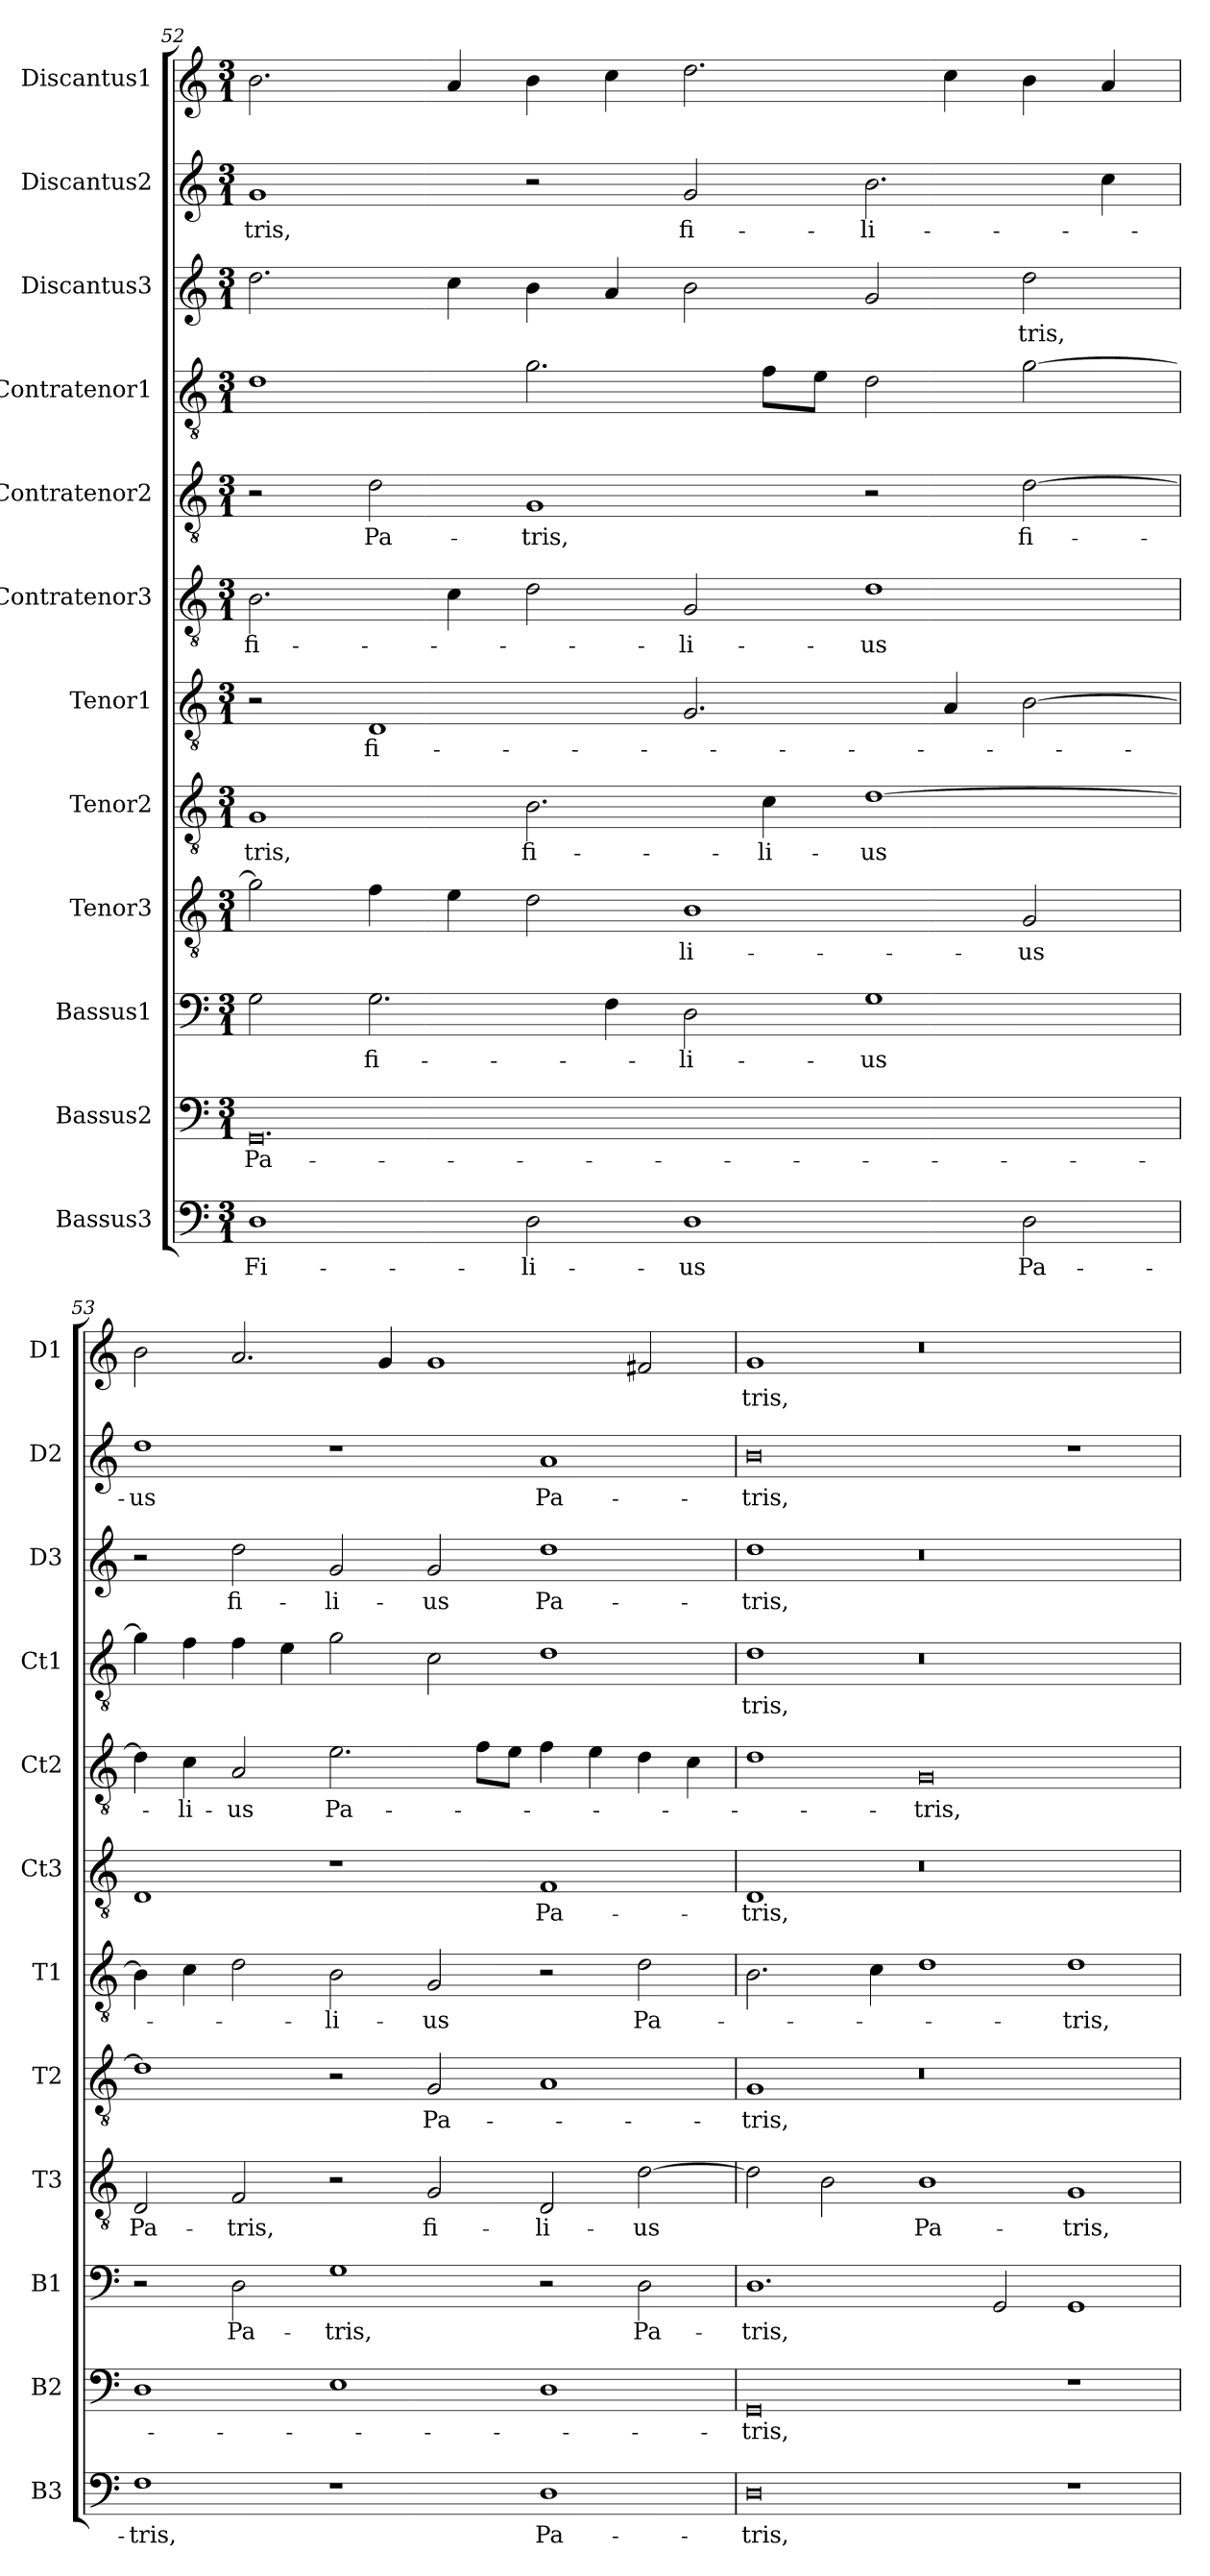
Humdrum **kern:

**kern	**text	**kern	**text	**kern	**text	**kern	**text	**kern	**text	**kern	**text	**kern	**text	**kern	**text	**kern	**text	**kern	**text	**kern	**text	**kern	**text
*part12	*part12	*part11	*part11	*part10	*part10	*part9	*part9	*part8	*part8	*part7	*part7	*part6	*part6	*part5	*part5	*part4	*part4	*part3	*part3	*part2	*part2	*part1	*part1
*staff12	*staff12	*staff11	*staff11	*staff10	*staff10	*staff9	*staff9	*staff8	*staff8	*staff7	*staff7	*staff6	*staff6	*staff5	*staff5	*staff4	*staff4	*staff3	*staff3	*staff2	*staff2	*staff1	*staff1
*I"Bassus3	*	*I"Bassus2	*	*I"Bassus1	*	*I"Tenor3	*	*I"Tenor2	*	*I"Tenor1	*	*I"Contratenor3	*	*I"Contratenor2	*	*I"Contratenor1	*	*I"Discantus3	*	*I"Discantus2	*	*I"Discantus1	*
*I'B3	*	*I'B2	*	*I'B1	*	*I'T3	*	*I'T2	*	*I'T1	*	*I'Ct3	*	*I'Ct2	*	*I'Ct1	*	*I'D3	*	*I'D2	*	*I'D1	*
*clefF4	*	*clefF4	*	*clefF4	*	*clefGv2	*	*clefGv2	*	*clefGv2	*	*clefGv2	*	*clefGv2	*	*clefGv2	*	*clefG2	*	*clefG2	*	*clefG2	*
*k[]	*	*k[]	*	*k[]	*	*k[]	*	*k[]	*	*k[]	*	*k[]	*	*k[]	*	*k[]	*	*k[]	*	*k[]	*	*k[]	*
*M3/1	*	*M3/1	*	*M3/1	*	*M3/1	*	*M3/1	*	*M3/1	*	*M3/1	*	*M3/1	*	*M3/1	*	*M3/1	*	*M3/1	*	*M3/1	*
=52	=52	=52	=52	=52	=52	=52	=52	=52	=52	=52	=52	=52	=52	=52	=52	=52	=52	=52	=52	=52	=52	=52	=52
1D	Fi-	0.GG	Pa-	2G	.	2g]	.	1G	-tris,	2r	.	2.B	fi-	2r	.	1d	.	2.dd	.	1g	-tris,	2.b	.
.	.	.	.	2.G	fi-	4f	.	.	.	1D	fi-	.	.	2d	Pa-	.	.	.	.	.	.	.	.
.	.	.	.	.	.	4e	.	.	.	.	.	4c	.	.	.	.	.	4cc	.	.	.	4a	.
2D	-li-	.	.	.	.	2d	.	2.B	fi-	.	.	2d	.	1G	-tris,	2.g	.	4b	.	2r	.	4b	.
.	.	.	.	4F	.	.	.	.	.	.	.	.	.	.	.	.	.	4a	.	.	.	4cc	.
1D	-us	.	.	2D	-li-	1B	-li-	.	.	2.G	.	2G	-li-	.	.	.	.	2b	.	2g	fi-	2.dd	.
.	.	.	.	.	.	.	.	4c	-li-	.	.	.	.	.	.	8fL	.	.	.	.	.	.	.
.	.	.	.	.	.	.	.	.	.	.	.	.	.	.	.	8eJ	.	.	.	.	.	.	.
.	.	.	.	1G	-us	.	.	[1d	-us	.	.	1d	-us	2r	.	2d	.	2g	.	2.b	-li-	.	.
.	.	.	.	.	.	.	.	.	.	4A	.	.	.	.	.	.	.	.	.	.	.	4cc	.
2D	Pa-	.	.	.	.	2G	-us	.	.	[2B	.	.	.	[2d	fi-	[2g	.	2dd	-tris,	.	.	4b	.
.	.	.	.	.	.	.	.	.	.	.	.	.	.	.	.	.	.	.	.	4cc	.	4a	.
=53	=53	=53	=53	=53	=53	=53	=53	=53	=53	=53	=53	=53	=53	=53	=53	=53	=53	=53	=53	=53	=53	=53	=53
1F	-tris,	1D	.	2r	.	2D	Pa-	1d]	.	4B]	.	1D	.	4d]	.	4g]	.	2r	.	1dd	-us	2b	.
.	.	.	.	.	.	.	.	.	.	4c	.	.	.	4c	-li-	4f	.	.	.	.	.	.	.
.	.	.	.	2D	Pa-	2F	-tris,	.	.	2d	.	.	.	2A	-us	4f	.	2dd	fi-	.	.	2.a	.
.	.	.	.	.	.	.	.	.	.	.	.	.	.	.	.	4e	.	.	.	.	.	.	.
1r	.	1E	.	1G	-tris,	2r	.	2r	.	2B	-li-	1r	.	2.e	Pa-	2g	.	2g	-li-	1r	.	.	.
.	.	.	.	.	.	.	.	.	.	.	.	.	.	.	.	.	.	.	.	.	.	4g	.
.	.	.	.	.	.	2G	fi-	2G	Pa-	2G	-us	.	.	.	.	2c	.	2g	-us	.	.	1g	.
.	.	.	.	.	.	.	.	.	.	.	.	.	.	8fL	.	.	.	.	.	.	.	.	.
.	.	.	.	.	.	.	.	.	.	.	.	.	.	8eJ	.	.	.	.	.	.	.	.	.
1D	Pa-	1D	.	2r	.	2D	-li-	1A	.	2r	.	1F	Pa-	4f	.	1d	.	1dd	Pa-	1a	Pa-	.	.
.	.	.	.	.	.	.	.	.	.	.	.	.	.	4e	.	.	.	.	.	.	.	.	.
.	.	.	.	2D	Pa-	[2d	-us	.	.	2d	Pa-	.	.	4d	.	.	.	.	.	.	.	2f#X	.
.	.	.	.	.	.	.	.	.	.	.	.	.	.	4c	.	.	.	.	.	.	.	.	.
=54	=54	=54	=54	=54	=54	=54	=54	=54	=54	=54	=54	=54	=54	=54	=54	=54	=54	=54	=54	=54	=54	=54	=54
0D	-tris,	0GG	-tris,	1.D	-tris,	2d]	.	1G	-tris,	2.B	.	1D	-tris,	1d	.	1d	-tris,	1dd	-tris,	0b	-tris,	1g	-tris,
.	.	.	.	.	.	2B	.	.	.	.	.	.	.	.	.	.	.	.	.	.	.	.	.
.	.	.	.	.	.	.	.	.	.	4c	.	.	.	.	.	.	.	.	.	.	.	.	.
.	.	.	.	.	.	1B	Pa-	0r	.	1d	.	0r	.	0G	-tris,	0r	.	0r	.	.	.	0r	.
.	.	.	.	2GG	.	.	.	.	.	.	.	.	.	.	.	.	.	.	.	.	.	.	.
1r	.	1r	.	1GG	.	1G	-tris,	.	.	1d	-tris,	.	.	.	.	.	.	.	.	1r	.	.	.
=	=	=	=	=	=	=	=	=	=	=	=	=	=	=	=	=	=	=	=	=	=	=	=
*-	*-	*-	*-	*-	*-	*-	*-	*-	*-	*-	*-	*-	*-	*-	*-	*-	*-	*-	*-	*-	*-	*-	*-
